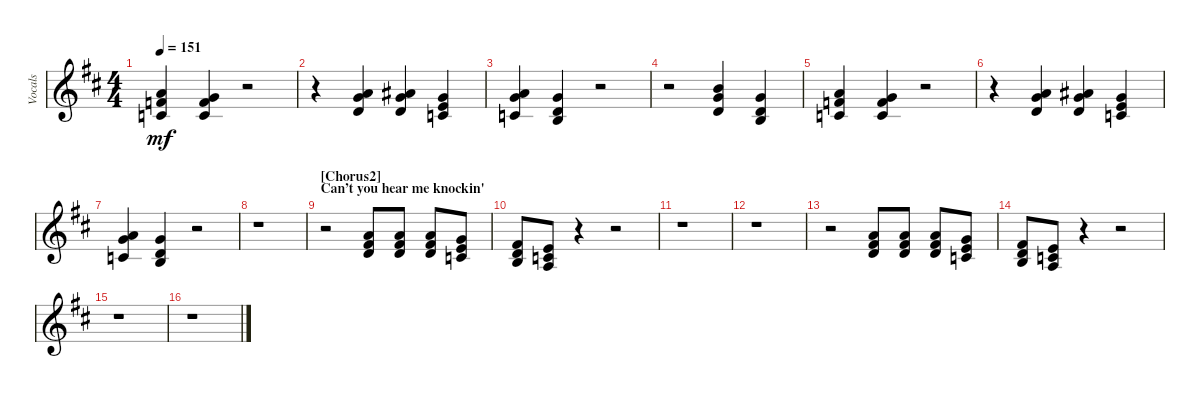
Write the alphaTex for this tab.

\bracketExtendMode groupsimilarinstruments
\track ("Vocals" "Vocals") {instrument acousticgrandpiano}
\staff {score}
\tuning (E4 B3 G3 D3 A2 E2)
\ts (4 4)
\tempo 151
\clef g2
\ks d
(10.4{acc forcenatural} 10.3{acc forcenatural} 10.2{acc forcenatural}).4{dy mf} (10.4{acc forcenatural} 10.3{acc forcenatural} 8.2{acc forcenatural}).4 r.2 |
r.4 (12.4{acc forcenatural} 12.3{acc forcenatural} 10.2{acc forcenatural}).4 (12.4{acc forcenatural} 12.3{acc forcenatural} 11.2{acc #}).4 (10.4{acc forcenatural} 0.1{acc forcenatural} 12.3{acc forcenatural}).4 |
(10.4{acc forcenatural} 12.3{acc forcenatural} 10.2{acc forcenatural}).4 (0.2{acc forcenatural} 12.4{acc forcenatural} 12.3{acc forcenatural}).4 r.2 |
r.2 (12.4{acc forcenatural} 12.3{acc forcenatural} 12.2{acc forcenatural}).4 (0.2{acc forcenatural} 12.4{acc forcenatural} 12.3{acc forcenatural}).4 |
(10.4{acc forcenatural} 10.3{acc forcenatural} 10.2{acc forcenatural}).4 (10.4{acc forcenatural} 10.3{acc forcenatural} 8.2{acc forcenatural}).4 r.2 |
r.4 (12.4{acc forcenatural} 12.3{acc forcenatural} 10.2{acc forcenatural}).4 (12.4{acc forcenatural} 12.3{acc forcenatural} 11.2{acc #}).4 (10.4{acc forcenatural} 0.1{acc forcenatural} 12.3{acc forcenatural}).4 |
(10.4{acc forcenatural} 12.3{acc forcenatural} 10.2{acc forcenatural}).4 (0.2{acc forcenatural} 12.4{acc forcenatural} 12.3{acc forcenatural}).4 r.2 |
r.1 |
\section ("" "[Chorus2]\nCan’t you hear me knockin'\n")
r.2 (7.3{acc forcenatural} 7.2{acc #} 5.1{acc forcenatural}).8 (7.3{acc forcenatural} 7.2{acc #} 5.1{acc forcenatural}).8 (7.3{acc forcenatural} 7.2{acc #} 5.1{acc forcenatural}).8 (5.3{acc forcenatural} 5.2{acc forcenatural} 3.1{acc forcenatural}).8 |
(4.3{acc forcenatural} 3.2{acc forcenatural} 2.1{acc #}).8 (2.3{acc forcenatural} 1.2{acc forcenatural} 0.1{acc forcenatural}).8 r.4 r.2 |
r.1 |
r.1 |
r.2 (7.3{acc forcenatural} 7.2{acc #} 5.1{acc forcenatural}).8 (7.3{acc forcenatural} 7.2{acc #} 5.1{acc forcenatural}).8 (7.3{acc forcenatural} 7.2{acc #} 5.1{acc forcenatural}).8 (5.3{acc forcenatural} 5.2{acc forcenatural} 3.1{acc forcenatural}).8 |
(4.3{acc forcenatural} 3.2{acc forcenatural} 2.1{acc #}).8 (2.3{acc forcenatural} 1.2{acc forcenatural} 0.1{acc forcenatural}).8 r.4 r.2 |
r.1 |
r.1
